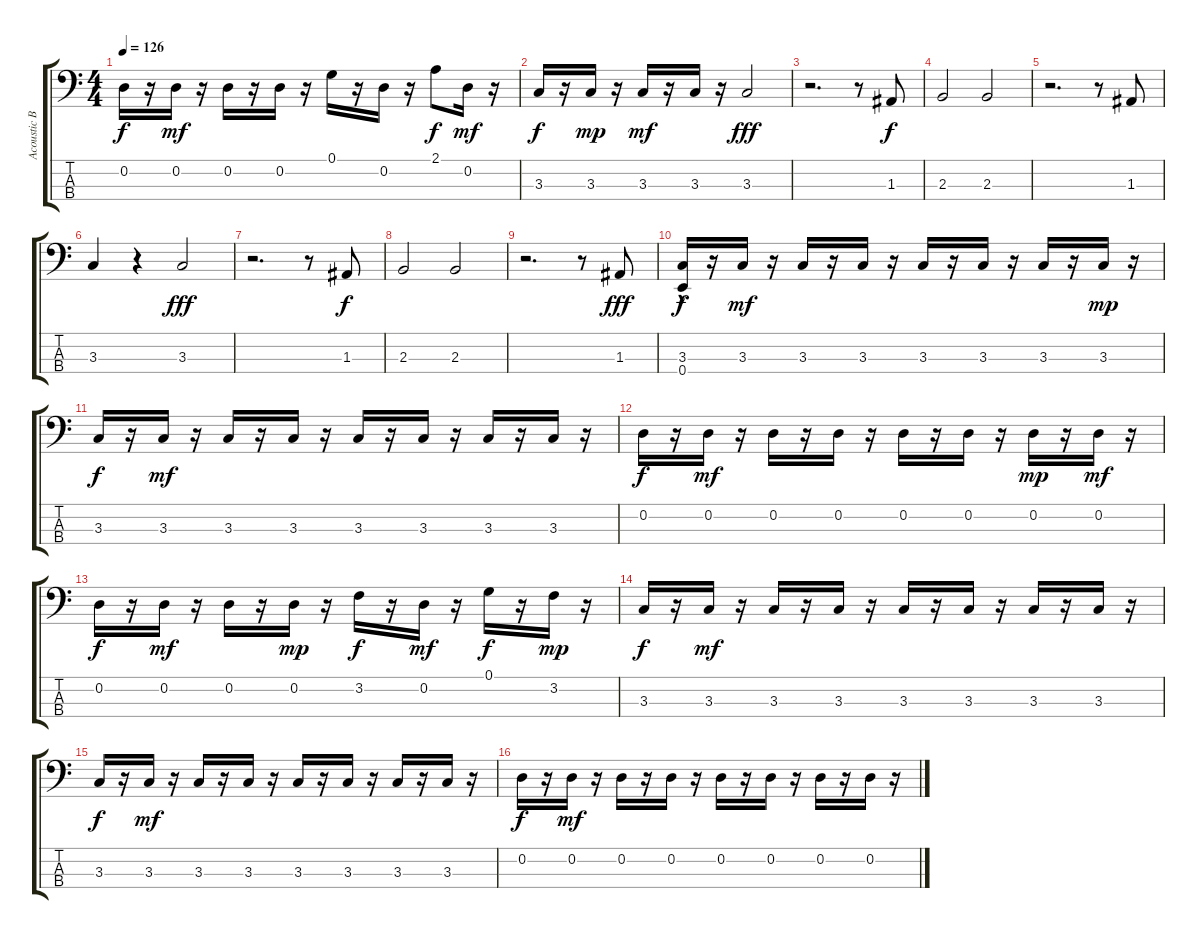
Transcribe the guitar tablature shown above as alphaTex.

\track ("Acoustic Bass" "Acoustic B") {instrument acousticbass}
\staff {score tabs}
\tuning (G2 D2 A1 E1) {hide}
\ts (4 4)
\tempo 126
\clef f4
\ks c
0.2.16{dy f} r.16 0.2.16{dy mf} r.16 0.2.16 r.16 0.2.16 r.16 0.1.16 r.16 0.2.16 r.16 2.1.8{dy f} 0.2.16{dy mf} r.16 |
3.3.16{dy f} r.16 3.3.16{dy mp} r.16 3.3.16{dy mf} r.16 3.3.16 r.16 3.3.2{dy fff} |
r.2{d} r.8 1.3.8{dy f} |
2.3.2 2.3.2 |
r.2{d} r.8 1.3.8 |
3.3.4 r.4 3.3.2{dy fff} |
r.2{d} r.8 1.3.8{dy f} |
2.3.2 2.3.2 |
r.2{d} r.8 1.3.8{dy fff} |
(3.3 0.4{hac}).16{dy f} r.16 3.3.16{dy mf} r.16 3.3.16 r.16 3.3.16 r.16 3.3.16 r.16 3.3.16 r.16 3.3.16 r.16 3.3.16{dy mp} r.16 |
3.3.16{dy f} r.16 3.3.16{dy mf} r.16 3.3.16 r.16 3.3.16 r.16 3.3.16 r.16 3.3.16 r.16 3.3.16 r.16 3.3.16 r.16 |
0.2.16{dy f} r.16 0.2.16{dy mf} r.16 0.2.16 r.16 0.2.16 r.16 0.2.16 r.16 0.2.16 r.16 0.2.16{dy mp} r.16 0.2.16{dy mf} r.16 |
0.2.16{dy f} r.16 0.2.16{dy mf} r.16 0.2.16 r.16 0.2.16{dy mp} r.16 3.2.16{dy f} r.16 0.2.16{dy mf} r.16 0.1.16{dy f} r.16 3.2.16{dy mp} r.16 |
3.3.16{dy f} r.16 3.3.16{dy mf} r.16 3.3.16 r.16 3.3.16 r.16 3.3.16 r.16 3.3.16 r.16 3.3.16 r.16 3.3.16 r.16 |
3.3.16{dy f} r.16 3.3.16{dy mf} r.16 3.3.16 r.16 3.3.16 r.16 3.3.16 r.16 3.3.16 r.16 3.3.16 r.16 3.3.16 r.16 |
0.2.16{dy f} r.16 0.2.16{dy mf} r.16 0.2.16 r.16 0.2.16 r.16 0.2.16 r.16 0.2.16 r.16 0.2.16 r.16 0.2.16 r.16
